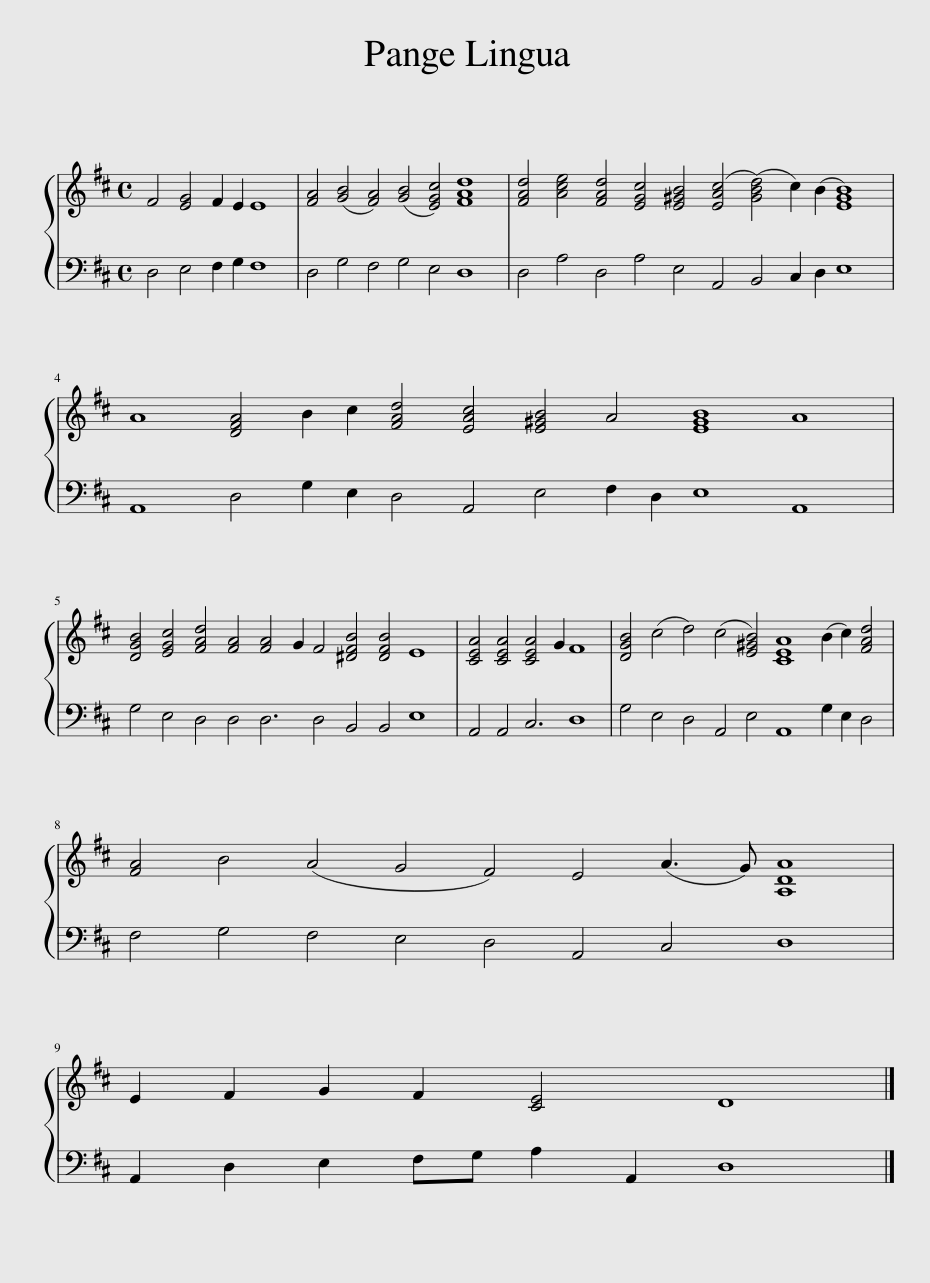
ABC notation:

X:1
%%score { 1 | 2 }
L:1/8
M:4/4
I:linebreak $
K:D
V:1 treble
V:2 bass
V:1
 F4 [EG]4 F2 E2 E8 | [FA]4 ([GB]4 [FA]4) ([GB]4 [EGc]4) [FAd]8 | [FAd]4 [Ace]4 [FAd]4 [EGc]4 [E^GB]4 ([EAc]4 ([GBd]4) c2) (B2 [EGB]8) |$ A8 [DFA]4 B2 c2 [FAd]4 [EAc]4 [E^GB]4 A4 [EGB]8 A8 |$ [DGB]4 [EGc]4 [FAd]4 [FA]4 [FA]4 G2 F4 [^DFB]4 [DFB]4 E8 | %5
 [CEA]4 [CEA]4 [CEA]4 G2 F8 | [DGB]4 (c4 d4) (c4 [E^GB]4) [CEA]8 (B2 c2) [FAd]4 |$ [FA]4 B4 (A4 G4 F4) E4 (A3 G) [A,DA]8 |$ E2 F2 G2 F2 [CE]4 D8 |] %9
V:2
 D,4 E,4 F,2 G,2 F,8 | D,4 G,4 F,4 G,4 E,4 D,8 | D,4 A,4 D,4 A,4 E,4 A,,4 B,,4 C,2 D,2 E,8 |$ A,,8 D,4 G,2 E,2 D,4 A,,4 E,4 F,2 D,2 E,8 A,,8 |$ G,4 E,4 D,4 D,4 D,6 D,4 B,,4 B,,4 E,8 | %5
 A,,4 A,,4 C,6 D,8 | G,4 E,4 D,4 A,,4 E,4 A,,8 G,2 E,2 D,4 |$ F,4 G,4 F,4 E,4 D,4 A,,4 C,4 D,8 |$ A,,2 D,2 E,2 F,G, A,2 A,,2 D,8 |] %9
